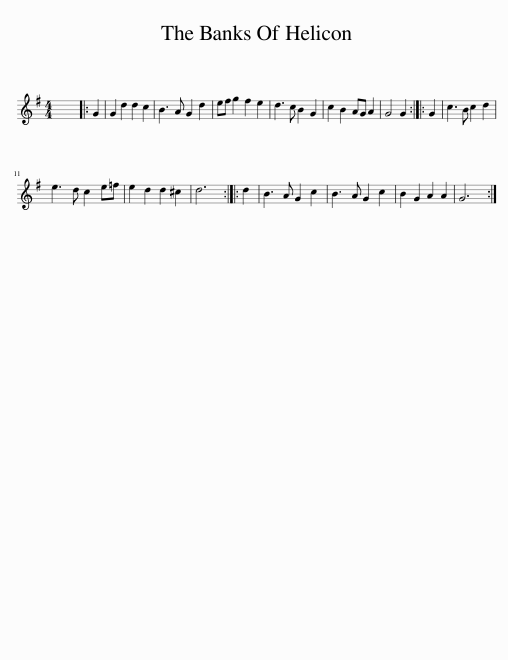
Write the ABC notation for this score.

X:1
L:1/8
M:4/4
I:linebreak $
K:G
V:1 treble
V:1
 x8 |: G2 | G2 d2 d2 c2 | B3 A G2 d2 | ef g2 f2 e2 | %5
 d3 c B2 G2 | c2 B2 AG A2 | G4 G2 :: G2 | c3 B c2 d2 |$ %10
 e3 d c2 e=f | e2 d2 d2 ^c2 | d6 :: d2 | B3 A G2 c2 | %15
 B3 A G2 c2 | B2 G2 A2 A2 | G6 :| %18
